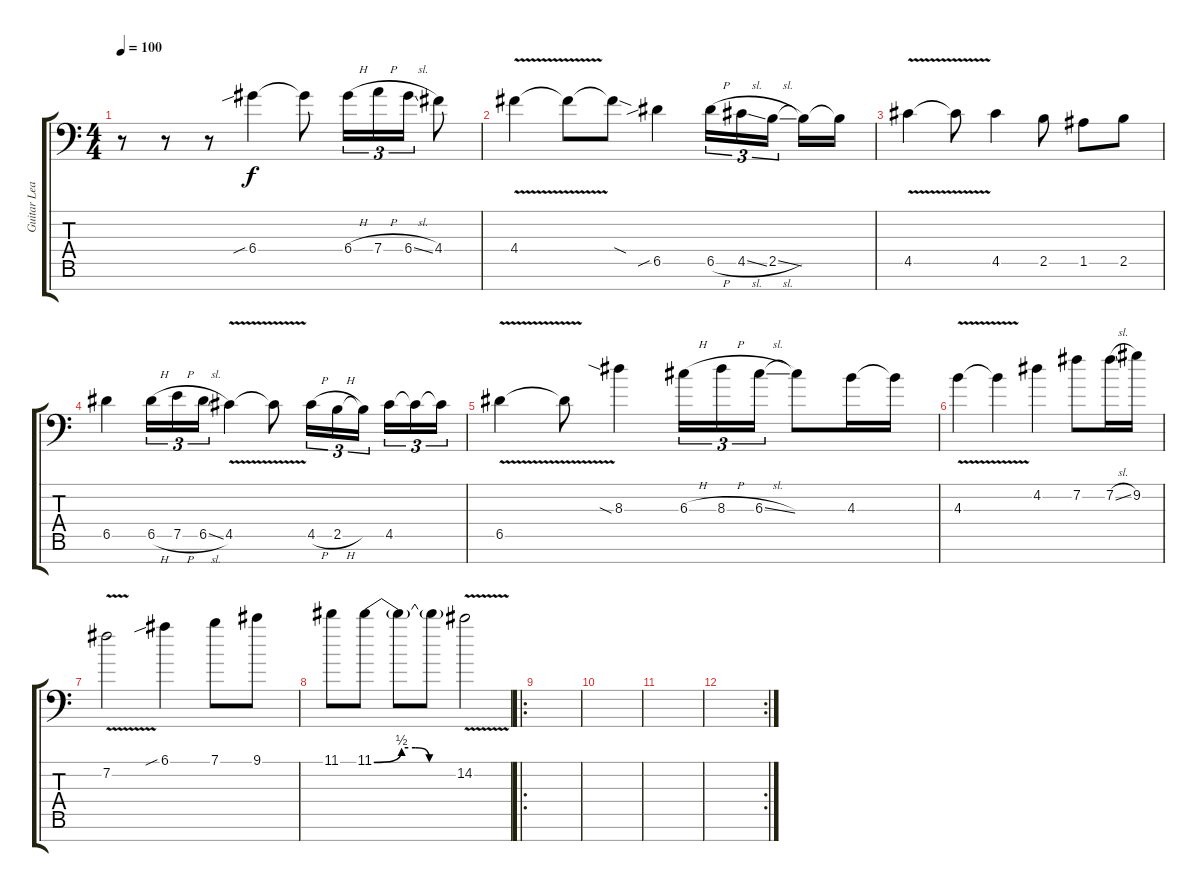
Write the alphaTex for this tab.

\track ("Guitar Lead" "Guitar Lea") {instrument distortionguitar}
\staff {score tabs}
\tuning (E4 B3 G3 D3 A2 E2 C-1) {hide}
\ts (4 4)
\tempo 100
\clef f4
\ks c
r.8{dy f instrument distortionguitar} r.8 r.8 6.4{sib}.4 6.4{t}.8 6.4{h}.16{tu (3 2)} 7.4{h}.16{tu (3 2)} 6.4{sl}.16{tu (3 2)} 4.4.8 |
4.4{v}.4 4.4{t}.8 4.4{sod t}.8 6.5{sib}.4 6.5{h}.16{tu (3 2)} 4.5{sl}.16{tu (3 2)} 2.5{sl}.16{tu (3 2)} 2.5{t}.16 2.5{t}.16 |
4.5{v}.4 4.5{t}.8 4.5.4 2.5.8 1.5.8 2.5.8 |
6.5.4 6.5{h}.16{tu (3 2)} 7.5{h}.16{tu (3 2)} 6.5{sl}.16{tu (3 2)} 4.5{v}.4 4.5{t}.8 4.5{h}.16{tu (3 2)} 2.5{h}.16{tu (3 2)} 2.5{t}.16{tu (3 2)} 4.5.16{tu (3 2)} 4.5{t}.16{tu (3 2)} 4.5{t}.16{tu (3 2)} |
6.5{v}.4 6.5{t}.8 8.3{sia}.4 6.3{h}.16{tu (3 2)} 8.3{h}.16{tu (3 2)} 6.3{sl}.16{tu (3 2)} 6.3{t}.8 4.3.16 4.3{t}.16 |
4.3{v}.4 4.3{t}.4 4.2.4 7.2.8 7.2{sl}.16 9.2.16 |
7.2{v}.2 6.1{sib}.4 7.1.8 9.1.8 |
11.1.8 11.1{be (custom 0 0 20 2 30 2 40 0 60 0)}.8 11.1{t}.8 11.1{t}.8 14.2{v}.2 |
\ro
|
|
|
\rc 2
